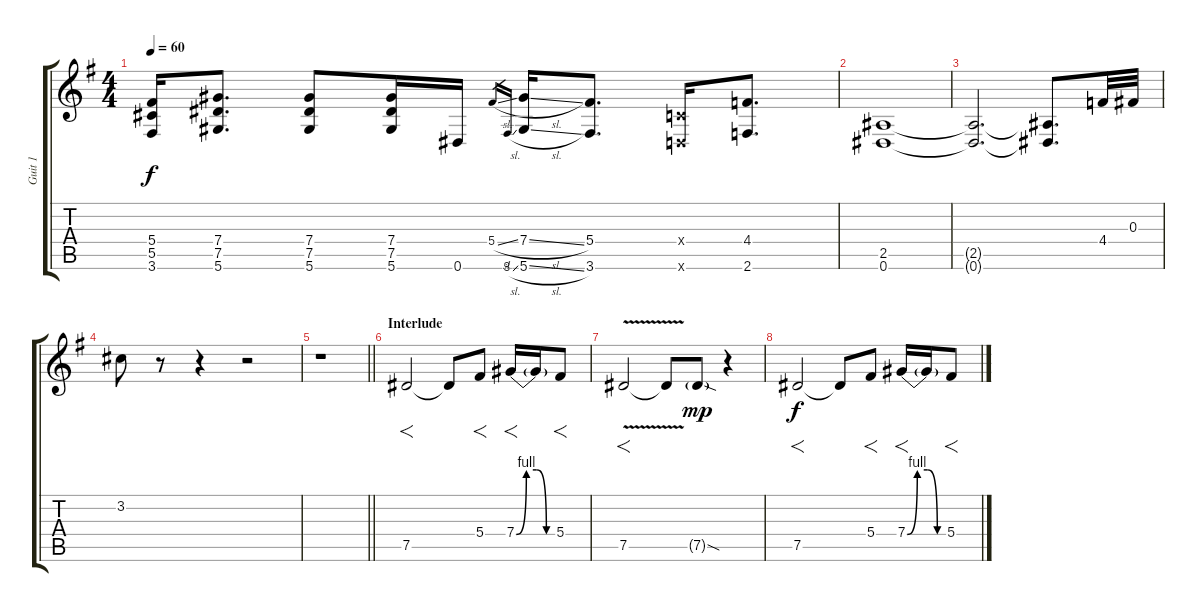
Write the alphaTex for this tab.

\track ("Guit 1" "Guit 1") {instrument overdrivenguitar}
\staff {score tabs}
\tuning (Eb4 Bb3 Gb3 Db3 Ab2 Eb2) {hide}
\ts (4 4)
\tempo 60
\clef g2
\ks g
(5.4 5.5 3.6).16{dy f} (7.4 7.5 5.6).8{d} (7.4 7.5 5.6).8 (7.4 7.5 5.6).16 0.6.16 5.4{sl}.16{gr} 3.6{sl}.16{gr} (7.4{sl} 5.6{sl}).16 (5.4 3.6).8{d} (-1.4{x} -1.6{x}).16 (4.4 2.6).8{d} |
(2.5 0.6).1 |
(2.5{t} 0.6{t}).2{d} (2.5{t} 0.6{t}).8{d} 4.4.32 0.3.32 |
3.2.8 r.8 r.4 r.2 |
\barLineRight lightlight
r.1 |
\section ("" "Interlude")
7.5.2{f} 7.5{t}.8 5.4.8{f} 7.4{be (custom 0 0 15 4 30 4 45 0 60 0)}.16{f} 7.4{t}.16 5.4.8{f} |
7.5{v}.2{f} 7.5{t}.8 7.5{sod g}.8{dy mp} r.4 |
7.5.2{f dy f} 7.5{t}.8 5.4.8{f} 7.4{be (custom 0 0 15 4 30 4 45 0 60 0)}.16{f} 7.4{t}.16 5.4.8{f}
